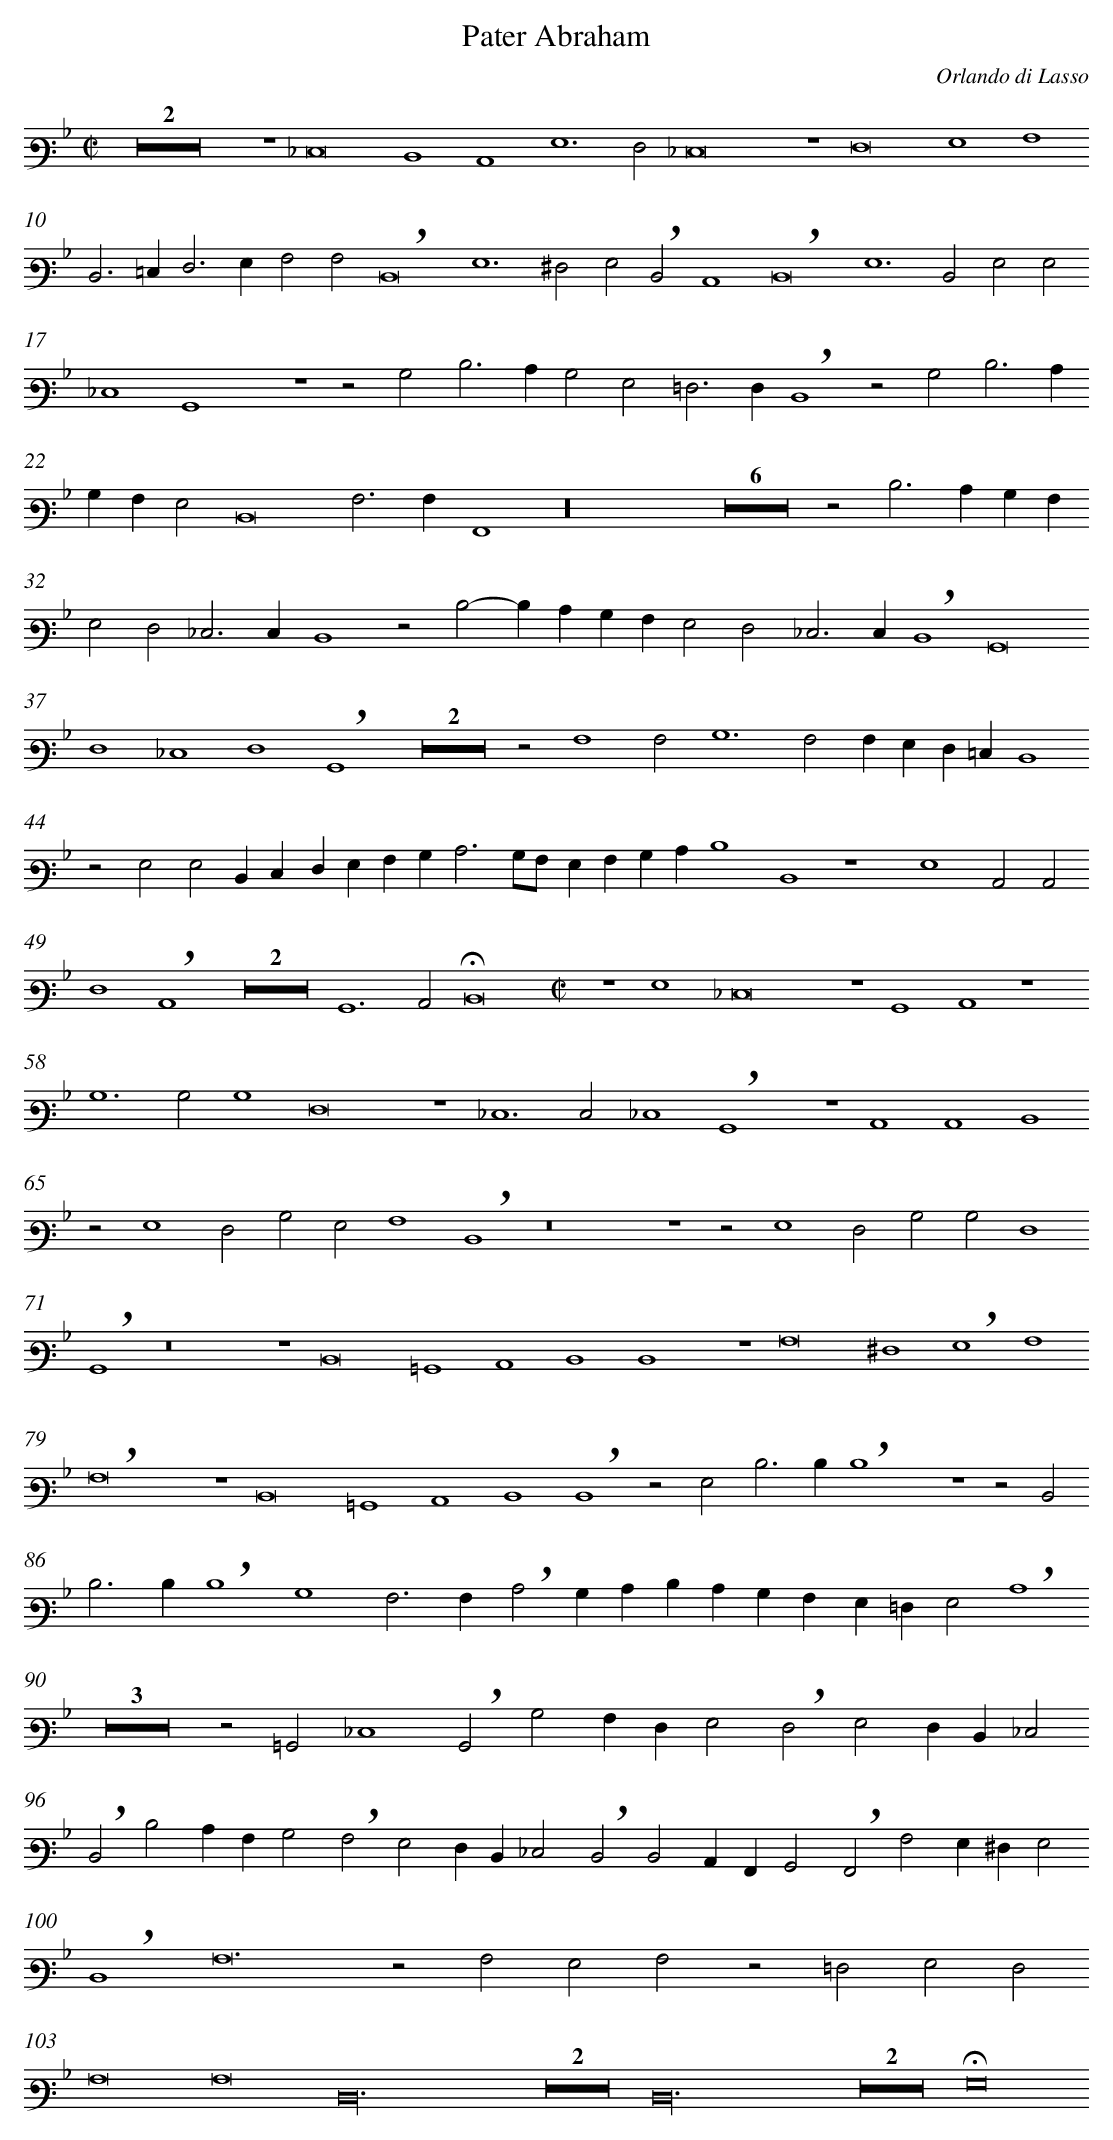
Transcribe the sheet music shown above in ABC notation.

X:1
T: Pater Abraham
C: Orlando di Lasso
L: 1/4
M: C|
K: F clef=F3
Z2 [|]
z4_E,8 [|]
D,4 [|]
C,4G,6 [|]
F,2_E,8 [|]
z4 [|]
F,8 [|]
G,4A,4 [|]
D,2>=E,2F,3G, [|]
A,2A,2!breath!D,8 [|]
G,6 [|]
^F,2G,2!breath!D,2 [|]
C,4!breath!D,8 [|]
G,6 [|]
D,2G,2G,2 [|]
_E,4B,,4 [|]
z4z2B,2 [|]
D2>C2B,2G,2 [|]
=F,2>F,2!breath!D,4 [|]
z2B,2D3C [|]
B,A,G,2D,8 [|]
A,3A, [|]
A,,4z16 [|]
Z6 [|]
z2D2>C2B,A, [|]
G,2F,2_E,3E, [|]
D,4z2D2- [|]
DCB,A,G,2F,2 [|]
_E,2>E,2!breath!D,4 [|]
B,,8 [|]
F,4_E,4 [|]
F,4!breath!B,,4 [|]
Z2 [|]
z2A,4A,2 [|]
B,6A,2 [|]
A,G,F,=E,D,4 [|]
z2G,2G,2D,E, [|]
F,G,A,B,2<C2B,/A,/ [|]
G,A,B,CD4 [|]
D,4z4 [|]
G,4C,2C,2 [|]
F,4!breath!C,4 [|]
Z2 [|]
B,,6C,2 [|]
!fermata!D,8 [|]
[M:C|]z4G,4 [|]
_E,8 [|]
z4B,,4 [|]
C,4z4 [|]
B,6B,2 [|]
B,4F,8 [|]
z4 [|]
_E,6E,2 [|]
_E,4!breath!B,,4 [|]
z4C,4 [|]
C,4D,4 [|]
z2G,4F,2 [|]
B,2G,2A,4 [|]
!breath!D,4z8 [|]
z4 [|]
z2G,4F,2 [|]
B,2B,2F,4 [|]
!breath!B,,4z8 [|]
z4 [|]
D,8 [|]
=B,,4C,4 [|]
D,4D,4 [|]
z4A,8 [|]
^F,4 [|]
!breath!G,4A,4 [|]
!breath!A,8 [|]
z4D,8 [|]
=B,,4 [|]
C,4D,4 [|]
!breath!D,4z2G,2 [|]
D2>D2!breath!D4 [|]
z4z2D,2 [|]
D2>D2!breath!D4 [|]
B,4A,3A, [|]
!breath!C2B,CDCB,A, [|]
G,=F,G,2!breath!C4 [|]
Z3 [|]
z2=B,,2_E,4 [|]
!breath!B,,2B,2A,F,G,2 [|]
!breath!F,2G,2F,D,_E,2 [|]
!breath!D,2D2CA,B,2 [|]
!breath!A,2G,2F,D,_E,2 [|]
!breath!D,2D,2C,A,,B,,2 [|]
!breath!A,,2A,2G,^F,G,2 [|]
!breath!D,4A,12 [|]
 [|]
z2A,2G,2A,2 [|]
z2=F,2G,2F,2 [|]
A,8 [|]
A,8 [|]
D,24- [|]
Z2 [|]
D,24 [|]
Z2 [|]
!fermata!G,8 [|]
